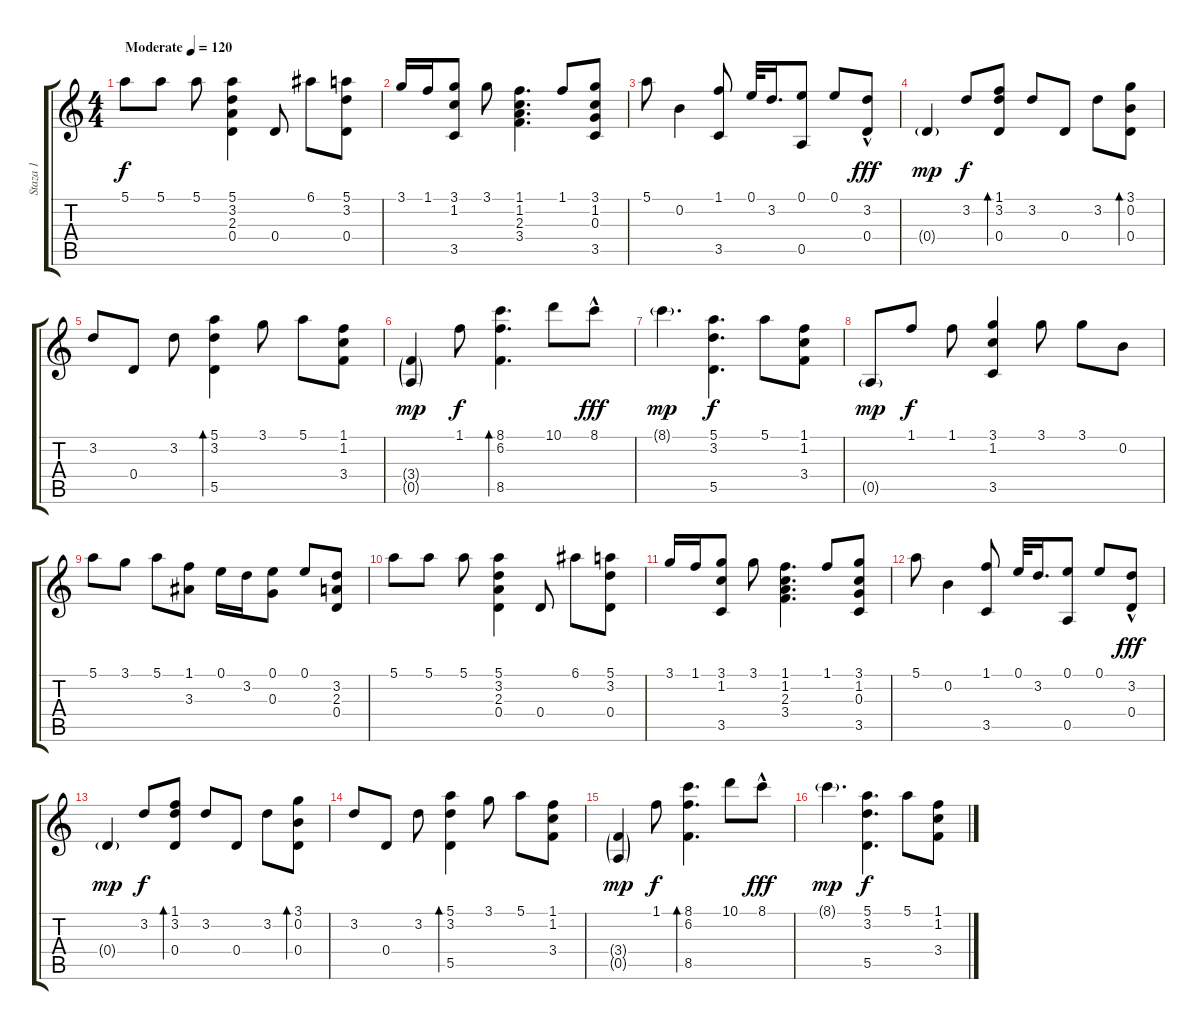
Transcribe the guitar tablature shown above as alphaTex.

\track ("Staza 1" "Staza 1") {instrument acousticguitarnylon}
\staff {score tabs}
\tuning (E4 B3 G3 D3 A2 E2) {hide}
\ts (4 4)
\tempo (120 "Moderate")
\clef g2
\ks c
5.1.8{dy f instrument acousticguitarnylon} 5.1.8 5.1.8 (5.1 3.2 2.3 0.4).4 0.4.8 6.1.8 (5.1 3.2 0.4).8 |
3.1.16 1.1.16 (3.1 1.2 3.5).8 3.1.8 (1.1 1.2 2.3 3.4).4{d} 1.1.8 (3.1 1.2 0.3 3.5).8 |
5.1.8 0.2.4 (1.1 3.5).8 0.1.32 3.2.16{d} (0.1 0.5).8 0.1.8 (3.2 0.4{hac}).8{dy fff} |
0.4{g}.4{dy mp} 3.2.8{dy f} (1.1 3.2 0.4).8{bd 480} 3.2.8 0.4.8 3.2.8 (3.1 0.2 0.4).8{bd 480} |
3.2.8 0.4.8 3.2.8 (5.1 3.2 5.5).4{bd 480} 3.1.8 5.1.8 (1.1 1.2 3.4).8 |
(3.4{g} 0.5{g}).4{dy mp} 1.1.8{dy f} (8.1 6.2 8.5).4{d bd 480} 10.1.8 8.1{hac}.8{dy fff} |
8.1{g}.4{d dy mp} (5.1 3.2 5.5).4{d dy f} 5.1.8 (1.1 1.2 3.4).8 |
0.5{g}.8{dy mp} 1.1.8{dy f} 1.1.8 (3.1 1.2 3.5).4 3.1.8 3.1.8 0.2.8 |
5.1.8 3.1.8 5.1.8 (1.1 3.3).8 0.1.16 3.2.16 (0.1 0.3).8 0.1.8 (3.2 2.3 0.4).8 |
5.1.8 5.1.8 5.1.8 (5.1 3.2 2.3 0.4).4 0.4.8 6.1.8 (5.1 3.2 0.4).8 |
3.1.16 1.1.16 (3.1 1.2 3.5).8 3.1.8 (1.1 1.2 2.3 3.4).4{d} 1.1.8 (3.1 1.2 0.3 3.5).8 |
5.1.8 0.2.4 (1.1 3.5).8 0.1.32 3.2.16{d} (0.1 0.5).8 0.1.8 (3.2 0.4{hac}).8{dy fff} |
0.4{g}.4{dy mp} 3.2.8{dy f} (1.1 3.2 0.4).8{bd 480} 3.2.8 0.4.8 3.2.8 (3.1 0.2 0.4).8{bd 480} |
3.2.8 0.4.8 3.2.8 (5.1 3.2 5.5).4{bd 480} 3.1.8 5.1.8 (1.1 1.2 3.4).8 |
(3.4{g} 0.5{g}).4{dy mp} 1.1.8{dy f} (8.1 6.2 8.5).4{d bd 480} 10.1.8 8.1{hac}.8{dy fff} |
8.1{g}.4{d dy mp} (5.1 3.2 5.5).4{d dy f} 5.1.8 (1.1 1.2 3.4).8
